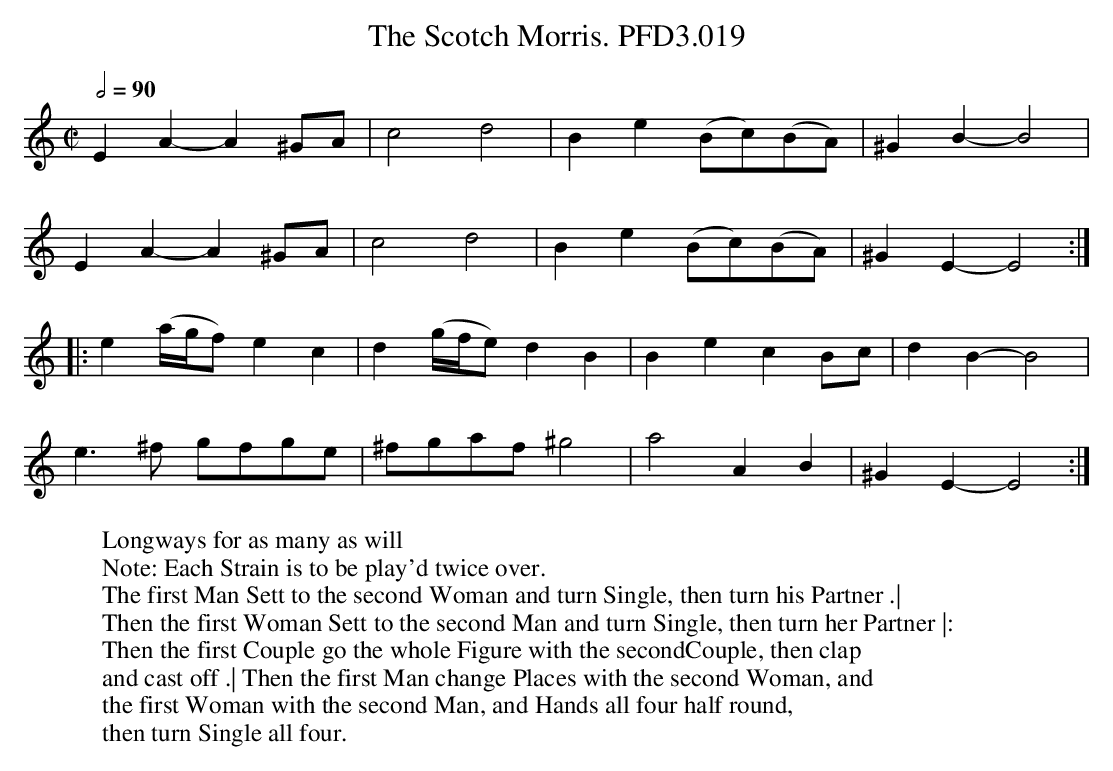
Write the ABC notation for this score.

X:1
T:Scotch Morris. PFD3.019, The
M:C|
L:1/4
W:Longways for as many as will
W:Note: Each Strain is to be play'd twice over.
W:The first Man Sett to the second Woman and turn Single, then turn his Partner .|
W:Then the first Woman Sett to the second Man and turn Single, then turn her Partner |:
W:Then the first Couple go the whole Figure with the secondCouple, then clap
W:and cast off .| Then the first Man change Places with the second Woman, and
W:the first Woman with the second Man, and Hands all four half round,
W:then turn Single all four.
Q:2/4=90
K:Am
EA- A^G/A/ | c2 d2 | Be (B/c/)(B/A/) | ^GB- B2 |
EA- A^G/A/ | c2 d2 | Be (B/c/)(B/A/) | ^GE- E2 :|
|:e(a//g//f/) ec | d(g//f//e/) dB | Be cB/c/ | dB- B2 |
e>^f g/f/g/e/ | ^f/g/a/f/ ^g2 | a2 AB | ^GE- E2 :|
